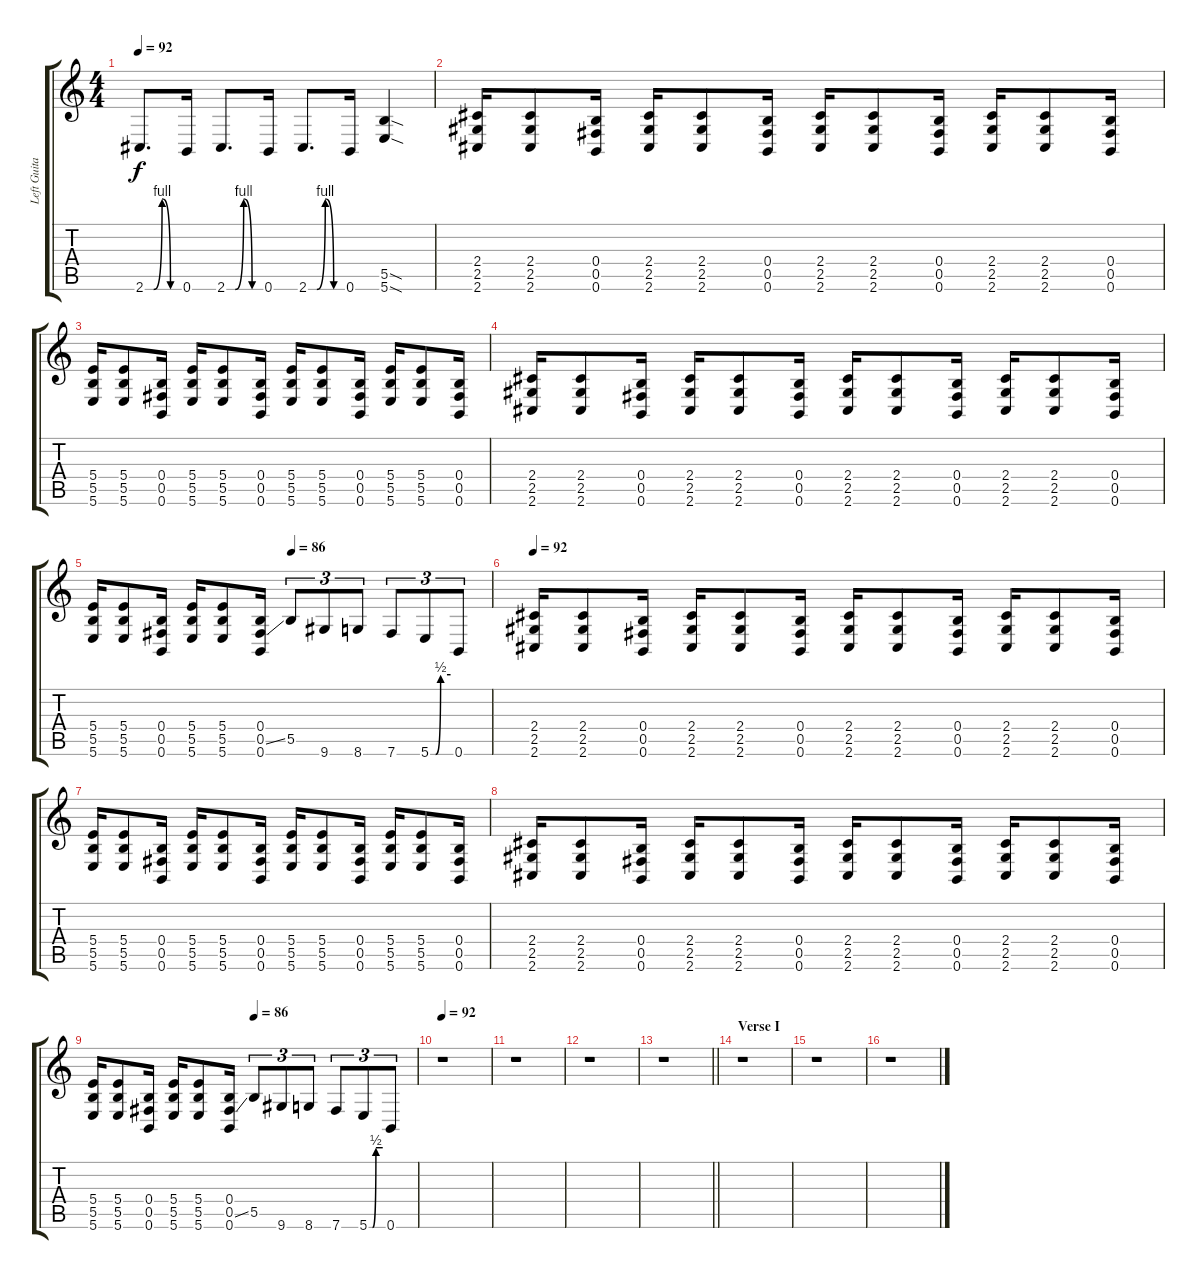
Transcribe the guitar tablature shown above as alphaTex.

\track ("Left Guitar" "Left Guita") {instrument overdrivenguitar}
\staff {score tabs}
\tuning (Db4 Ab3 E3 B2 Gb2 B1) {hide}
\ts (4 4)
\tempo 92
\clef g2
\ks c
2.6{be (custom 0 0 15 0 30 4 45 0 60 0)}.8{d dy f} 0.6.16 2.6{be (custom 0 0 15 0 30 4 45 0 60 0)}.8{d} 0.6.16 2.6{be (custom 0 0 15 0 30 4 45 0 60 0)}.8{d} 0.6.16 (5.5{sod} 5.6{sod}).4 |
(2.4 2.5 2.6).16 (2.4 2.5 2.6).8 (0.4 0.5 0.6).16 (2.4 2.5 2.6).16 (2.4 2.5 2.6).8 (0.4 0.5 0.6).16 (2.4 2.5 2.6).16 (2.4 2.5 2.6).8 (0.4 0.5 0.6).16 (2.4 2.5 2.6).16 (2.4 2.5 2.6).8 (0.4 0.5 0.6).16 |
(5.4 5.5 5.6).16 (5.4 5.5 5.6).8 (0.4 0.5 0.6).16 (5.4 5.5 5.6).16 (5.4 5.5 5.6).8 (0.4 0.5 0.6).16 (5.4 5.5 5.6).16 (5.4 5.5 5.6).8 (0.4 0.5 0.6).16 (5.4 5.5 5.6).16 (5.4 5.5 5.6).8 (0.4 0.5 0.6).16 |
(2.4 2.5 2.6).16 (2.4 2.5 2.6).8 (0.4 0.5 0.6).16 (2.4 2.5 2.6).16 (2.4 2.5 2.6).8 (0.4 0.5 0.6).16 (2.4 2.5 2.6).16 (2.4 2.5 2.6).8 (0.4 0.5 0.6).16 (2.4 2.5 2.6).16 (2.4 2.5 2.6).8 (0.4 0.5 0.6).16 |
\tempo (86 0.5)
(5.4 5.5 5.6).16 (5.4 5.5 5.6).8 (0.4 0.5 0.6).16 (5.4 5.5 5.6).16 (5.4 5.5 5.6).8 (0.4 0.5{ss} 0.6).16 5.5.8{tu (3 2)} 9.6.8{tu (3 2)} 8.6.8{tu (3 2)} 7.6.8{tu (3 2)} 5.6{be (custom 0 0 15 0 30 2 60 2)}.8{tu (3 2)} 0.6.8{tu (3 2)} |
\tempo 92
(2.4 2.5 2.6).16 (2.4 2.5 2.6).8 (0.4 0.5 0.6).16 (2.4 2.5 2.6).16 (2.4 2.5 2.6).8 (0.4 0.5 0.6).16 (2.4 2.5 2.6).16 (2.4 2.5 2.6).8 (0.4 0.5 0.6).16 (2.4 2.5 2.6).16 (2.4 2.5 2.6).8 (0.4 0.5 0.6).16 |
(5.4 5.5 5.6).16 (5.4 5.5 5.6).8 (0.4 0.5 0.6).16 (5.4 5.5 5.6).16 (5.4 5.5 5.6).8 (0.4 0.5 0.6).16 (5.4 5.5 5.6).16 (5.4 5.5 5.6).8 (0.4 0.5 0.6).16 (5.4 5.5 5.6).16 (5.4 5.5 5.6).8 (0.4 0.5 0.6).16 |
(2.4 2.5 2.6).16 (2.4 2.5 2.6).8 (0.4 0.5 0.6).16 (2.4 2.5 2.6).16 (2.4 2.5 2.6).8 (0.4 0.5 0.6).16 (2.4 2.5 2.6).16 (2.4 2.5 2.6).8 (0.4 0.5 0.6).16 (2.4 2.5 2.6).16 (2.4 2.5 2.6).8 (0.4 0.5 0.6).16 |
\tempo (86 0.5)
(5.4 5.5 5.6).16 (5.4 5.5 5.6).8 (0.4 0.5 0.6).16 (5.4 5.5 5.6).16 (5.4 5.5 5.6).8 (0.4 0.5{ss} 0.6).16 5.5.8{tu (3 2)} 9.6.8{tu (3 2)} 8.6.8{tu (3 2)} 7.6.8{tu (3 2)} 5.6{be (custom 0 0 15 0 30 2 60 2)}.8{tu (3 2)} 0.6.8{tu (3 2)} |
\tempo 92
r.1 |
r.1 |
r.1 |
\barLineRight lightlight
r.1 |
\section ("" "Verse I")
r.1 |
r.1 |
r.1
